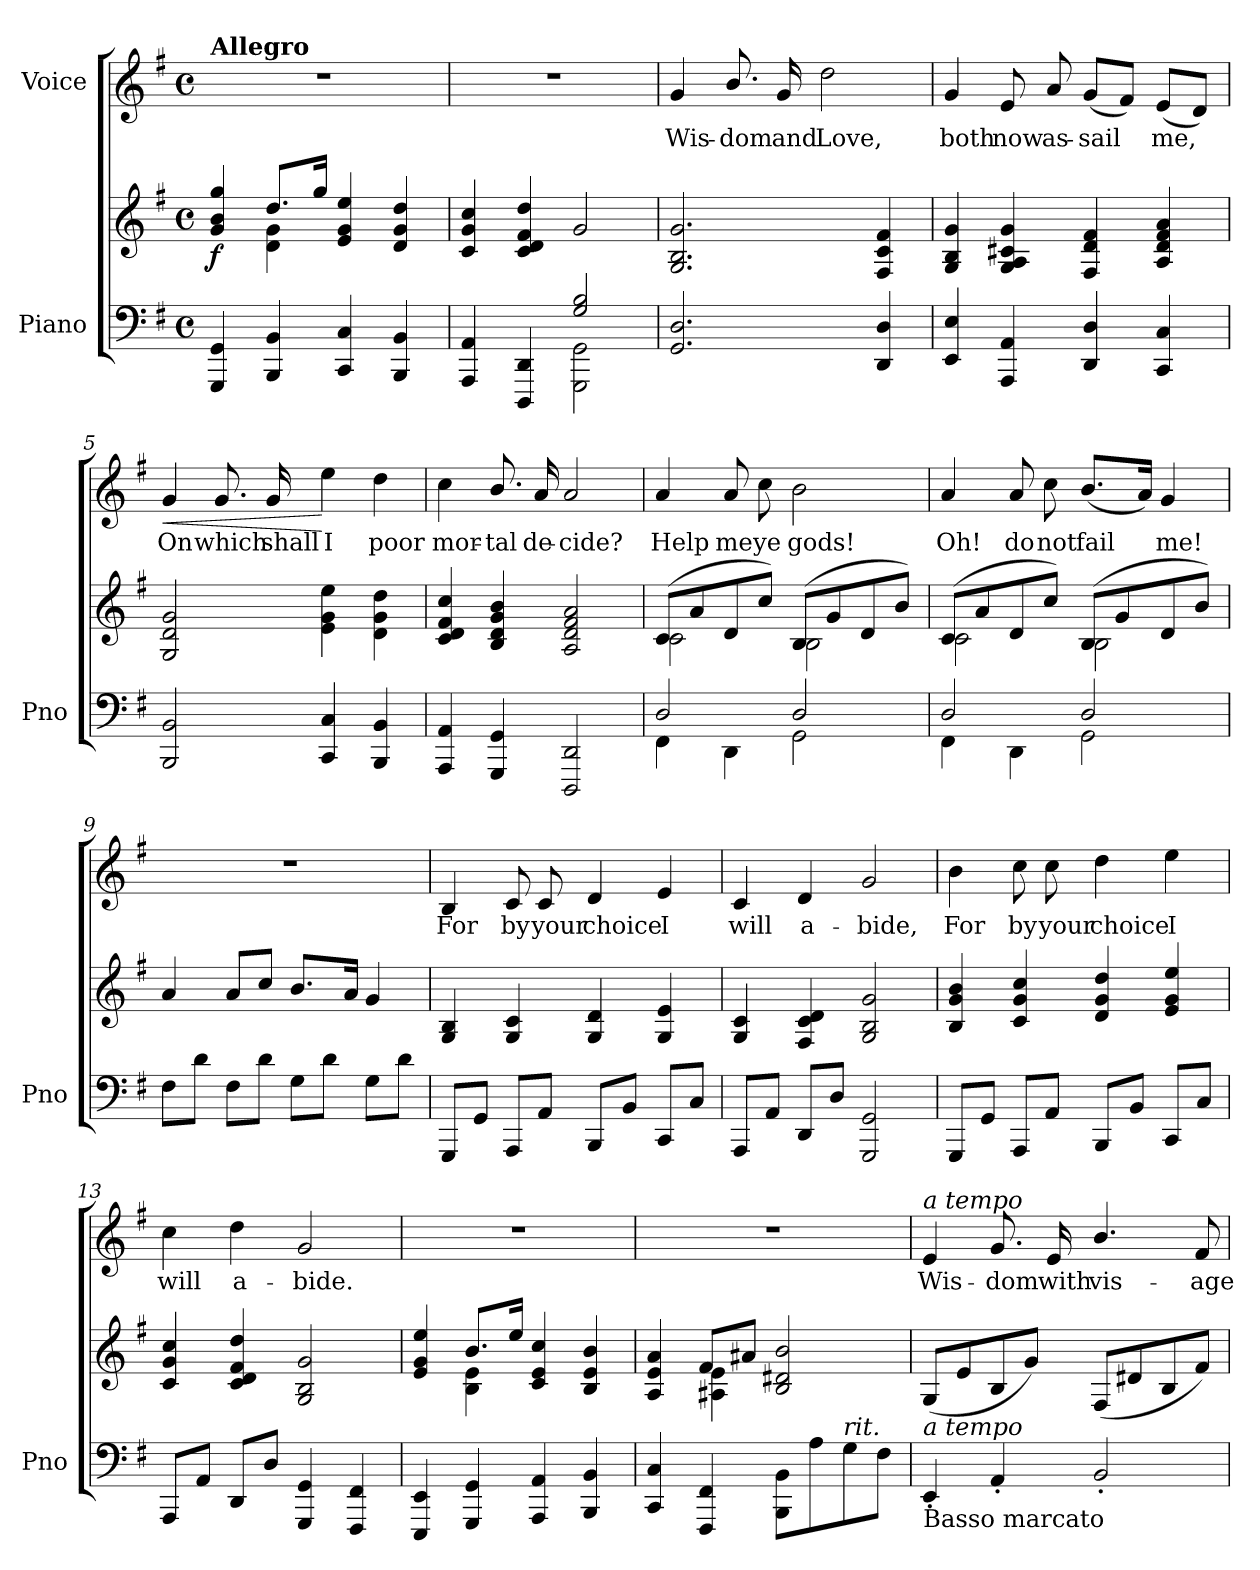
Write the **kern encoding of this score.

**kern	**kern	**dynam	**kern	**text	**dynam
*part2	*part2	*part2	*part1	*part1	*part1
*staff3	*staff2	*staff2/3	*staff1	*staff1	*staff1
*I"Piano	*	*	*I"Voice	*	*
*I'Pno	*	*	*	*	*
*clefF4	*clefG2	*	*clefG2	*	*
*k[f#]	*k[f#]	*	*k[f#]	*	*
*M4/4	*M4/4	*	*M4/4	*	*
*met(c)	*met(c)	*	*met(c)	*	*
=1	=1	=1	=1	=1	=1
*	*^	*	*	*	*
!	!	!	!	!LO:TX:a:B:t=Allegro	!	!
!	!	!	!LO:DY:b	!	!	!
4GGG/ 4GG/	4g/ 4b/ 4gg/	4ryy	f	1r	.	.
4BBB/ 4BB/	8.dd/L	4d\ 4g\	.	.	.	.
.	16gg/Jk	.	.	.	.	.
4CC/ 4C/	4e/ 4g/ 4ee/	2ryy	.	.	.	.
4BBB/ 4BB/	4d/ 4g/ 4dd/	.	.	.	.	.
*	*v	*v	*	*	*	*
=2	=2	=2	=2	=2	=2
*^	*	*	*	*	*
4AAA/ 4AA/	2ryy	4c/ 4g/ 4cc/	.	1r	.	.
4DDD/ 4DD/	.	4c/ 4d/ 4f#/ 4dd/	.	.	.	.
2G/ 2B/	2GGG\ 2GG\	2g/	.	.	.	.
=3	=3	=3	=3	=3	=3	=3
!	!	!	!	!	!LO:LY:b	!LO:DY:a
!	!	!	!	!	!	!LO:DY:n=1:a
*v	*v	*	*	*	*	*
2.GG/ 2.D/	2.G/ 2.B/ 2.g/	.	4g/	Wis-	f other-dynamics
!	!	!	!	!LO:LY:b	!
.	.	.	8.b/	-dom	.
!	!	!	!	!LO:LY:b	!
.	.	.	16g/	and	.
!	!	!	!	!LO:LY:b	!
.	.	.	2dd\	Love,	.
4DD/ 4D/	4F#/ 4c/ 4f#/	.	.	.	.
!!LO:LB:g=z
=4	=4	=4	=4	=4	=4
!	!	!	!	!LO:LY:b	!
4EE/ 4E/	4G/ 4B/ 4g/	.	4g/	both	.
!	!	!	!	!LO:LY:b	!
4AAA/ 4AA/	4G/ 4A/ 4c#X/ 4g/	.	8e/	now	.
!	!	!	!	!LO:LY:b	!
.	.	.	8a/	as-	.
!	!	!	!	!LO:LY:b	!
4DD/ 4D/	4F#/ 4d/ 4f#/	.	(<8g/L	-sail	.
.	.	.	8f#/J)	.	.
!	!	!	!	!LO:LY:b	!
4CC/ 4C/	4A/ 4d/ 4f#/ 4a/	.	(<8e/L	me,	.
.	.	.	8d/J)	.	.
=5	=5	=5	=5	=5	=5
!	!	!	!	!LO:LY:b	!LO:HP:b
2BBB/ 2BB/	2G/ 2d/ 2g/	.	4g/	On	<
!	!	!	!	!LO:LY:b	!
.	.	.	8.g/	which	.
!	!	!	!	!LO:LY:b	!
.	.	.	16g/	shall	.
!	!	!	!	!LO:LY:b	!
4CC/ 4C/	4e\ 4g\ 4ee\	.	4ee\	I	[
!	!	!	!	!LO:LY:b	!
4BBB/ 4BB/	4d\ 4g\ 4dd\	.	4dd\	poor	.
=6	=6	=6	=6	=6	=6
!	!	!	!	!LO:LY:b	!
4AAA/ 4AA/	4c/ 4d/ 4f#/ 4cc/	.	4cc\	mor-	.
!	!	!	!	!LO:LY:b	!
4GGG/ 4GG/	4B/ 4d/ 4g/ 4b/	.	8.b/	-tal	.
!	!	!	!	!LO:LY:b	!
.	.	.	16a/	de-	.
!	!	!	!	!LO:LY:b	!
2DDD/ 2DD/	2A/ 2d/ 2f#/ 2a/	.	2a/	-cide?	.
!!LO:LB:g=z
=7	=7	=7	=7	=7	=7
*^	*^	*	*	*	*
!	!	!	!	!	!	!LO:LY:b	!
2D/	4FF#\	(>8c/L	2c\	.	4a/	Help	.
.	.	8a/	.	.	.	.	.
!	!	!	!	!	!	!LO:LY:b	!
.	4DD\	8d/	.	.	8a/	me	.
!	!	!	!	!	!	!LO:LY:b	!
.	.	8cc/J)	.	.	8cc\	ye	.
!	!	!	!	!	!	!LO:LY:b	!
2D/	2GG\	(>8B/L	2B\	.	2b\	gods!	.
.	.	8g/	.	.	.	.	.
.	.	8d/	.	.	.	.	.
.	.	8b/J)	.	.	.	.	.
=8	=8	=8	=8	=8	=8	=8	=8
!	!	!	!	!	!	!LO:LY:b	!
2D/	4FF#\	(>8c/L	2c\	.	4a/	Oh!	.
.	.	8a/	.	.	.	.	.
!	!	!	!	!	!	!LO:LY:b	!
.	4DD\	8d/	.	.	8a/	do	.
!	!	!	!	!	!	!LO:LY:b	!
.	.	8cc/J)	.	.	8cc\	not	.
!	!	!	!	!	!	!LO:LY:b	!
2D/	2GG\	(>8B/L	2B\	.	(<8.b/L	fail	.
.	.	8g/	.	.	.	.	.
.	.	.	.	.	16a/Jk)	.	.
!	!	!	!	!	!	!LO:LY:b	!
.	.	8d/	.	.	4g/	me!	.
.	.	8b/J)	.	.	.	.	.
*v	*v	*	*	*	*	*	*
*	*v	*v	*	*	*	*
=9	=9	=9	=9	=9	=9
8F#\L	4a/	.	1r	.	.
8d\J	.	.	.	.	.
8F#\L	8a/L	.	.	.	.
8d\J	8cc/J	.	.	.	.
8G\L	8.b/L	.	.	.	.
8d\J	.	.	.	.	.
.	16a/Jk	.	.	.	.
8G\L	4g/	.	.	.	.
8d\J	.	.	.	.	.
!!LO:PB:g=z
=10	=10	=10	=10	=10	=10
!	!	!	!	!LO:LY:b	!
8GGG/L	4G/ 4B/	.	4B/	For	.
8GG/J	.	.	.	.	.
!	!	!	!	!LO:LY:b	!
8AAA/L	4G/ 4c/	.	8c/	by	.
!	!	!	!	!LO:LY:b	!
8AA/J	.	.	8c/	your	.
!	!	!	!	!LO:LY:b	!
8BBB/L	4G/ 4d/	.	4d/	choice	.
8BB/J	.	.	.	.	.
!	!	!	!	!LO:LY:b	!
8CC/L	4G/ 4e/	.	4e/	I	.
8C/J	.	.	.	.	.
=11	=11	=11	=11	=11	=11
!	!	!	!	!LO:LY:b	!
8AAA/L	4G/ 4c/	.	4c/	will	.
8AA/J	.	.	.	.	.
!	!	!	!	!LO:LY:b	!
8DD/L	4F#/ 4c/ 4d/	.	4d/	a-	.
8D/J	.	.	.	.	.
!	!	!	!	!LO:LY:b	!
2GGG/ 2GG/	2G/ 2B/ 2g/	.	2g/	-bide,	.
!!LO:LB:g=z
=12	=12	=12	=12	=12	=12
!	!	!	!	!LO:LY:b	!
8GGG/L	4B/ 4g/ 4b/	.	4b\	For	.
8GG/J	.	.	.	.	.
!	!	!	!	!LO:LY:b	!
8AAA/L	4c/ 4g/ 4cc/	.	8cc\	by	.
!	!	!	!	!LO:LY:b	!
8AA/J	.	.	8cc\	your	.
!	!	!	!	!LO:LY:b	!
8BBB/L	4d/ 4g/ 4dd/	.	4dd\	choice	.
8BB/J	.	.	.	.	.
!	!	!	!	!LO:LY:b	!
8CC/L	4e/ 4g/ 4ee/	.	4ee\	I	.
8C/J	.	.	.	.	.
=13	=13	=13	=13	=13	=13
!	!	!	!	!LO:LY:b	!
8AAA/L	4c/ 4g/ 4cc/	.	4cc\	will	.
8AA/J	.	.	.	.	.
!	!	!	!	!LO:LY:b	!
8DD/L	4c/ 4d/ 4f#/ 4dd/	.	4dd\	a-	.
8D/J	.	.	.	.	.
!	!	!	!	!LO:LY:b	!
4GGG/ 4GG/	2G/ 2B/ 2g/	.	2g/	-bide.	.
4FFF#/ 4FF#/	.	.	.	.	.
!!LO:LB:g=z
=14	=14	=14	=14	=14	=14
*	*^	*	*	*	*
4EEE/ 4EE/	4e/ 4g/ 4ee/	4ryy	.	1r	.	.
4GGG/ 4GG/	8.b/L	4B\ 4e\	.	.	.	.
.	16ee/Jk	.	.	.	.	.
4AAA/ 4AA/	4c/ 4e/ 4cc/	2ryy	.	.	.	.
4BBB/ 4BB/	4B/ 4e/ 4b/	.	.	.	.	.
=15	=15	=15	=15	=15	=15	=15
4CC/ 4C/	4A/ 4e/ 4a/	4ryy	.	1r	.	.
4FFF#/ 4FF#/	8f#/L	4A#X\ 4e\	.	.	.	.
.	8a#X/J	.	.	.	.	.
8BBB\ 8BB\L	2B/ 2d#X/ 2b/	2ryy	.	.	.	.
8A\	.	.	.	.	.	.
!LO:TX:a:i:t=rit.	!	!	!	!	!	!
8G\	.	.	.	.	.	.
8F#\J	.	.	.	.	.	.
*	*v	*v	*	*	*	*
!!LO:LB:g=z
=16	=16	=16	=16	=16	=16
!	!	!	!LO:TX:a:i:t=a tempo	!	!
!LO:TX:a:i:t=a tempo	!	!	!	!	!
!LO:TX:b:t=Basso marcato	!	!	!	!	!
!	!	!	!	!LO:LY:b	!
4EE'/	(<8G/L	.	4e/	Wis-	.
.	8e/	.	.	.	.
!	!	!	!	!LO:LY:b	!
4AA'/	8B/	.	8.g/	-dom	.
.	8g/J)	.	.	.	.
!	!	!	!	!LO:LY:b	!
.	.	.	16e/	with	.
!	!	!	!	!LO:LY:b	!
2BB'/	(<8F#/L	.	4.b/	vis-	.
.	8d#X/	.	.	.	.
.	8B/	.	.	.	.
!	!	!	!	!LO:LY:b	!
.	8f#/J)	.	8f#/	-age	.
=	=	=	=	=	=
*-	*-	*-	*-	*-	*-
